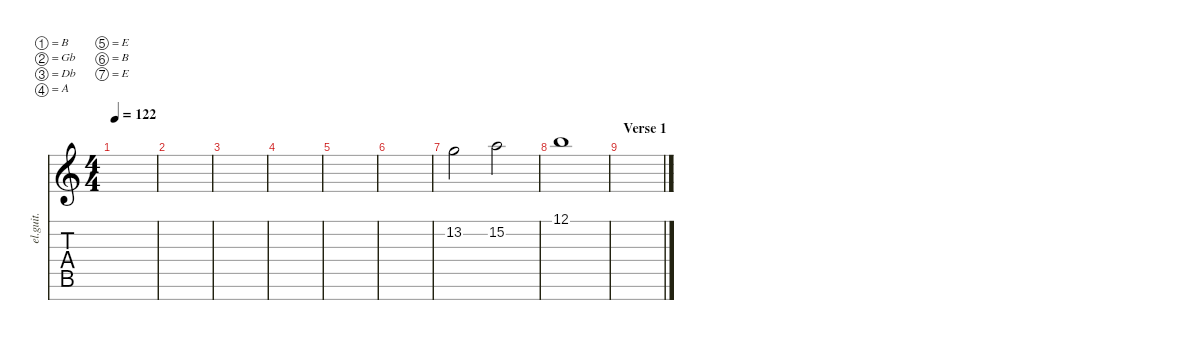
\defaultSystemsLayout 4
\hideDynamics
\bracketExtendMode nobrackets
\track ("Clean" "el.guit.") {instrument distortionguitar}
\staff {score tabs}
\tuning (B3 Gb3 Db3 A2 E2 B1 E1)
\ts (4 4)
\tempo 122
\clef g2
\ks c
|
|
|
|
|
|
13.2.2 15.2.2 |
12.1.1 |
\section ("" "Verse 1")
